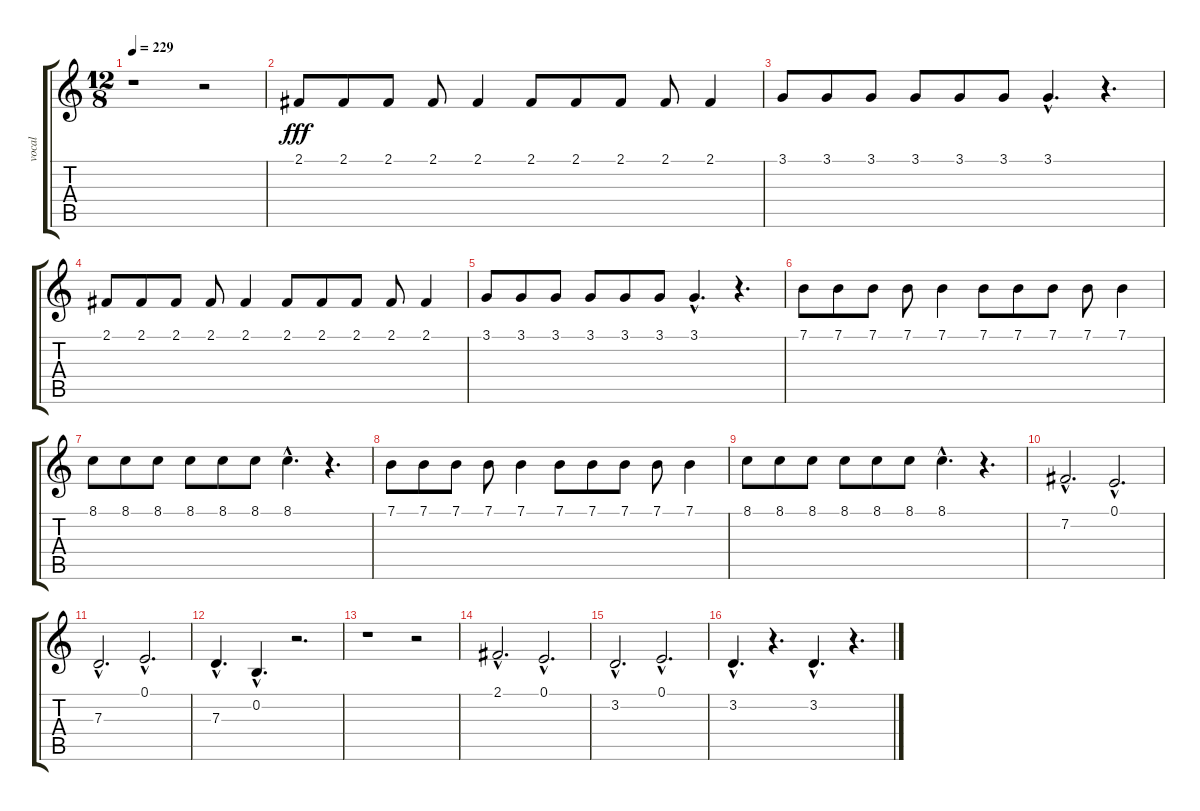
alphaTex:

\track ("vocal" "vocal") {instrument viola}
\staff {score tabs}
\tuning (E4 B3 G3 D3 A2 E2) {hide}
\ts (12 8)
\tempo 229
\clef g2
\ks c
r.1{dy fff} r.2 |
2.1.8 2.1.8 2.1.8 2.1.8 2.1.4 2.1.8 2.1.8 2.1.8 2.1.8 2.1.4 |
3.1.8 3.1.8 3.1.8 3.1.8 3.1.8 3.1.8 3.1{hac}.4{d} r.4{d} |
2.1.8 2.1.8 2.1.8 2.1.8 2.1.4 2.1.8 2.1.8 2.1.8 2.1.8 2.1.4 |
3.1.8 3.1.8 3.1.8 3.1.8 3.1.8 3.1.8 3.1{hac}.4{d} r.4{d} |
7.1.8 7.1.8 7.1.8 7.1.8 7.1.4 7.1.8 7.1.8 7.1.8 7.1.8 7.1.4 |
8.1.8 8.1.8 8.1.8 8.1.8 8.1.8 8.1.8 8.1{hac}.4{d} r.4{d} |
7.1.8 7.1.8 7.1.8 7.1.8 7.1.4 7.1.8 7.1.8 7.1.8 7.1.8 7.1.4 |
8.1.8 8.1.8 8.1.8 8.1.8 8.1.8 8.1.8 8.1{hac}.4{d} r.4{d} |
7.2{hac}.2{d} 0.1{hac}.2{d} |
7.3{hac}.2{d} 0.1{hac}.2{d} |
7.3{hac}.4{d} 0.2{hac}.4{d} r.2{d} |
r.1 r.2 |
2.1{hac}.2{d} 0.1{hac}.2{d} |
3.2{hac}.2{d} 0.1{hac}.2{d} |
3.2{hac}.4{d} r.4{d} 3.2{hac}.4{d} r.4{d}
